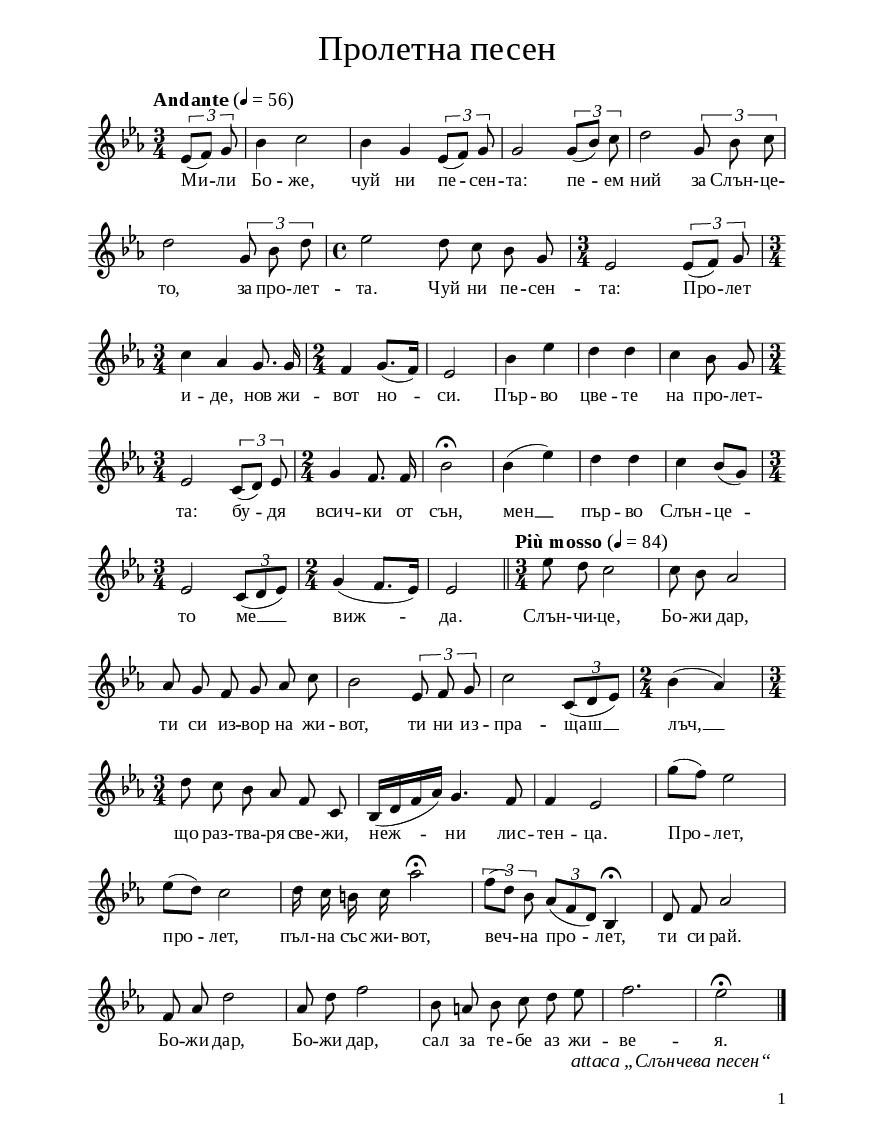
\version "2.24.3"

\include "include/globals.ily"

\bookpart {
  \label #'ref124
  \tocItem \markup "Пролетна песен"
  \paper {
    print-all-headers = ##t
    print-page-number = ##t
    print-first-page-number = ##t

    % put page numbers on the bottom
    oddHeaderMarkup = \markup ""
    evenHeaderMarkup = \markup ""
    oddFooterMarkup = \markup
    \fill-line {
      ""
      \if \should-print-page-number \fromproperty #'page:page-number-string
    }
    evenFooterMarkup = \markup
    \fill-line {
      \if \should-print-page-number \fromproperty #'page:page-number-string
      ""
    }

    left-margin = 1.5\cm
    right-margin = 1.5\cm
    top-margin = 1.6\cm
    bottom-margin = 1.2\cm
    ragged-bottom = ##t % do not spread the staves to fill the whole vertical space

    % change distance between staves
    system-system-spacing =
    #'((basic-distance . 14)
       (minimum-distance . 6)
       (padding . 1)
       (stretchability . 12))
  }
  \score {
    \include "include/score-layout.ily"

    \new Voice \relative c' {
      \clef treble
      \key es \major
      \time 3/4
      \tempoFunc "Andante" 4 "56"
      \autoBeamOff
      \partial 4
      \times 2/3 { es8 ( [  f8 ) ] g8 } | % 2
      bes4c2 | % 3
      bes4  g4
      \times 2/3  {
        es8 ( [  f8 ) ] g8
      }
      | % 4
      g2
      \times 2/3  {
        g8 ( [  bes8 ) ] c8
      }
      | % 5
      d2
      \tupletUp \times 2/3  {
        g,8   bes8  c8
      }
      \break
      | % 6
      d2
      \times 2/3  {
        g,8 bes8 d8
      }
      | % 7
      \time 4/4
      es2 d8 c8 bes8
      g8 | % 8
      \time 3/4  | % 8
      es2
      \times 2/3  {
        es8 ( [  f8 ) ] g8
      }
      | \time 3/4 % 9

      \break
      c4  as4  g8.  g16 |

      \time 2/4  |
      f4  g8. ( [  f16 ) ] | % 11
      es2 | % 12
      bes'4 es4  | % 13
      d4 d4 | % 14
      c4 bes8  g8 \break  | % 15
      \time 3/4  | % 15
      es2
      \times 2/3  {
        c8 ( [  d8 ) ] es8
      }
      | % 16
      \time 2/4  | % 16
      g4  f8.  f16 | % 17
      bes2 ^\fermata | % 18
      bes4 (es4 ) | % 19
      d4 d4 |
      c4  bes8 ( [  g8 ) ] \break | % 21
      \time 3/4  | % 21
      es2
      \times 2/3  {
        c8 ( [  d8  es8 ) ]
      }
      | % 22
      \time 2/4  | % 22
      g4 (  f8. [  es16 ) ] | % 23
      es2 \bar "||"
      \time 3/4  | % 24
      \tempoFunc "Più mosso" 4 "84" | % 24
      es'8 d8 c2 | % 25
      c8 bes8  as2 \break | % 26
      as8  g8  f8  g8  as8
      c8| % 27
      bes2
      \times 2/3  {
        es,8   f8  g8
      }
      | % 28
      c2
      \times 2/3  {
        c,8 ( [  d8  es8 ) ]
      }
      | % 29
      \time 2/4 bes'4 (  as4 ) | \break
      \time 3/4
      d8c8
      bes8  as8  f8  c8  bes16 (
      [  d16  f16  as16 ) ]  % 31
      g4.  f8  f4  % 32
      es2  |  % 33
      g'8 ( [f8 ) ] es2 | \break % 34
      es8 ( [d8 ) ]c2 | % 35
      d16 c16 b16 c16
      as'2 ^\fermata |   % 36
      \times 2/3  {
        f8 ( [d8 ) ] bes8
      }
      \times 2/3  {
        as8 ( [  f8  d8 ) ]
      }
      bes4 ^\fermata | % 37
      d8 f8 as2 \break | % 38
      f8 as8  d2 | % 39
      as8  d8  f2 |
      bes,8 a8  bes8  c8
      d8  es8 | % 41
      f2. | % 42
      es2 \fermata \bar "|."

    }
    \addlyrics {
      Ми  -- ли Бо -- же, чуй ни пе
      -- сен -- та: пе -- ем ний
      за "Слън-" -- це -- то, за "про-" -- лет
      -- та. Чуй ни пе -- сен -- та: Про
      -- лет и -- де, нов жи -- вот но
      -- си. Пър -- во цве -- те на
      "про-" -- лет -- та: бу  -- дя всич
      -- ки от сън, мен __  пър -- во
      Слън -- це -- то ме  __ виж
      --  да. "Слън-" -- чи -- це, "Бо-" --
      жи дар, ти си из -- вор на жи --
      вот, ти ни из -- пра -- щаш __
      лъч, __ що "раз-" -- тва -- ря "све-" --
      жи, неж --   ни лис -- тен
      -- ца. Про -- лет, про -- лет,
      "пъл-" -- на със "жи-" -- вот, веч  --
      на про --  лет, ти си рай.
      Бо -- жи дар, Бо -- жи дар, сал
      за те -- бе аз жи -- ве -- я.}

      \header {
        title = \titleFunc #'ref_desc_12 "Пролетна песен" "Proletna pesen"
      }

      \midi{}

    } % score

    \markup \italic \dc-one-nobold "attaca „Слънчева песен“"



  } % bookpart
